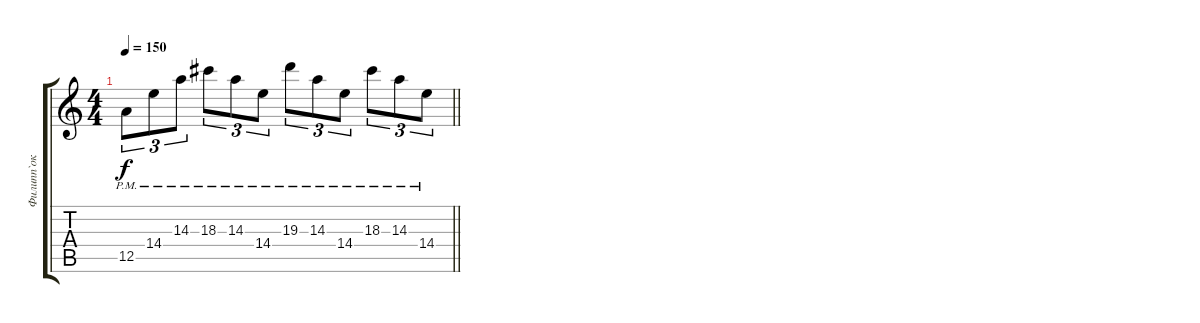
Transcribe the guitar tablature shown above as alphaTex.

\track ("Филипп`ок :)" "Филипп`ок ") {instrument distortionguitar}
\staff {score tabs}
\tuning (E4 B3 G3 D3 A2 E2) {hide}
\ts (4 4)
\tempo 150
\clef g2
\barLineRight lightlight
\ks c
12.5{pm}.8{tu (3 2) dy f} 14.4{pm}.8{tu (3 2)} 14.3{pm}.8{tu (3 2)} 18.3{pm}.8{tu (3 2)} 14.3{pm}.8{tu (3 2)} 14.4{pm}.8{tu (3 2)} 19.3{pm}.8{tu (3 2)} 14.3{pm}.8{tu (3 2)} 14.4{pm}.8{tu (3 2)} 18.3{pm}.8{tu (3 2)} 14.3{pm}.8{tu (3 2)} 14.4{pm}.8{tu (3 2)}
